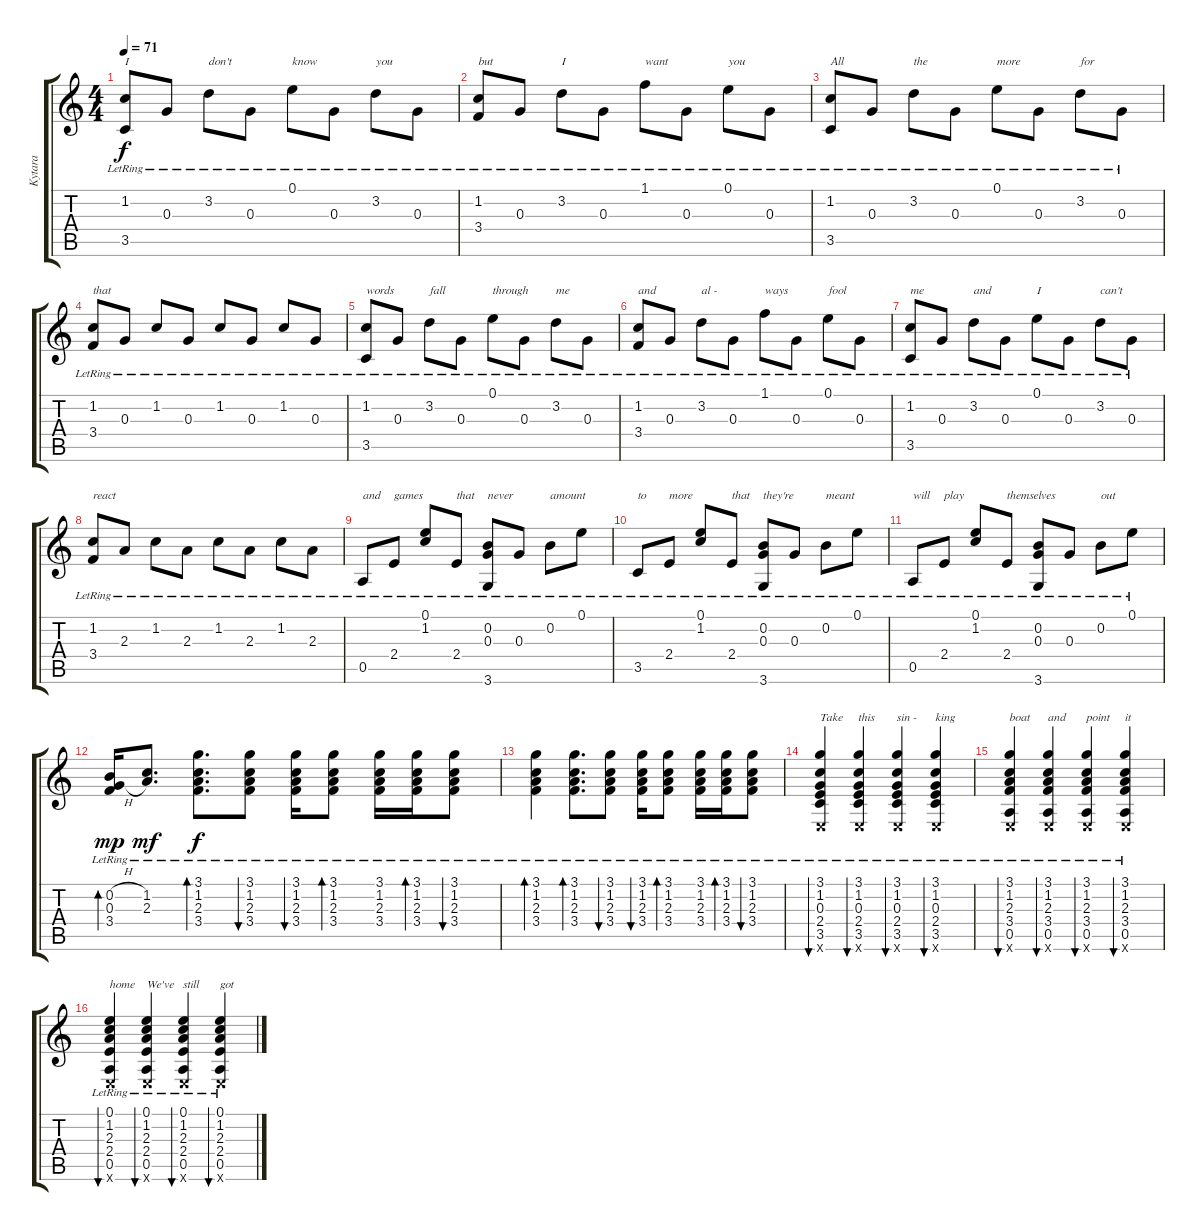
\track ("Kytara" "Kytara") {instrument acousticguitarsteel}
\staff {score tabs}
\tuning (E4 B3 G3 D3 A2 E2) {hide}
\ts (4 4)
\tempo 71
\clef g2
\ks c
(1.2{lr} 3.5{lr}).8{txt "I" dy f instrument acousticguitarsteel} 0.3{lr}.8 3.2{lr}.8{txt "don't"} 0.3{lr}.8 0.1{lr}.8{txt "know"} 0.3{lr}.8 3.2{lr}.8{txt "you"} 0.3{lr}.8 |
(1.2{lr} 3.4{lr}).8{txt "but"} 0.3{lr}.8 3.2{lr}.8{txt "I"} 0.3{lr}.8 1.1{lr}.8{txt "want"} 0.3{lr}.8 0.1{lr}.8{txt "you"} 0.3{lr}.8 |
(1.2{lr} 3.5{lr}).8{txt "All"} 0.3{lr}.8 3.2{lr}.8{txt "the"} 0.3{lr}.8 0.1{lr}.8{txt "more"} 0.3{lr}.8 3.2{lr}.8{txt "for"} 0.3{lr}.8 |
(1.2{lr} 3.4{lr}).8{txt "that"} 0.3{lr}.8 1.2{lr}.8 0.3{lr}.8 1.2{lr}.8 0.3{lr}.8 1.2{lr}.8 0.3{lr}.8 |
(1.2{lr} 3.5{lr}).8{txt "words"} 0.3{lr}.8 3.2{lr}.8{txt "fall"} 0.3{lr}.8 0.1{lr}.8{txt "through"} 0.3{lr}.8 3.2{lr}.8{txt "me"} 0.3{lr}.8 |
(1.2{lr} 3.4{lr}).8{txt "and"} 0.3{lr}.8 3.2{lr}.8{txt "al - "} 0.3{lr}.8 1.1{lr}.8{txt "ways"} 0.3{lr}.8 0.1{lr}.8{txt "fool"} 0.3{lr}.8 |
(1.2{lr} 3.5{lr}).8{txt "me"} 0.3{lr}.8 3.2{lr}.8{txt "and"} 0.3{lr}.8 0.1{lr}.8{txt "I"} 0.3{lr}.8 3.2{lr}.8{txt "can't"} 0.3{lr}.8 |
(1.2{lr} 3.4{lr}).8{txt "react"} 2.3{lr}.8 1.2{lr}.8 2.3{lr}.8 1.2{lr}.8 2.3{lr}.8 1.2{lr}.8 2.3{lr}.8 |
0.5{lr}.8{txt "and"} 2.4{lr}.8{txt "games"} (0.1{lr} 1.2{lr}).8 2.4{lr}.8{txt "that"} (0.2{lr} 0.3{lr} 3.6{lr}).8{txt "never"} 0.3{lr}.8 0.2{lr}.8{txt "amount"} 0.1{lr}.8 |
3.5{lr}.8{txt "to"} 2.4{lr}.8{txt "more"} (0.1{lr} 1.2{lr}).8 2.4{lr}.8{txt "that"} (0.2{lr} 0.3{lr} 3.6{lr}).8{txt "they're"} 0.3{lr}.8 0.2{lr}.8{txt "meant"} 0.1{lr}.8 |
0.5{lr}.8{txt "will"} 2.4{lr}.8{txt "play"} (0.1{lr} 1.2{lr}).8 2.4{lr}.8{txt "themselves"} (0.2{lr} 0.3{lr} 3.6{lr}).8 0.3{lr}.8 0.2{lr}.8{txt "out"} 0.1{lr}.8 |
(0.2{h lr} 0.3{h lr} 3.4{lr}).16{bd 240 dy mp} (1.2{lr} 2.3{lr}).8{d dy mf} (3.1{lr} 1.2{lr} 2.3{lr} 3.4{lr}).8{d bd 60 dy f} (3.1{lr} 1.2{lr} 2.3{lr} 3.4{lr}).8{bu 60} (3.1{lr} 1.2{lr} 2.3{lr} 3.4{lr}).16{bu 60} (3.1{lr} 1.2{lr} 2.3{lr} 3.4{lr}).8{bd 60} (3.1{lr} 1.2{lr} 2.3{lr} 3.4{lr}).16 (3.1{lr} 1.2{lr} 2.3{lr} 3.4{lr}).16{bd 60} (3.1{lr} 1.2{lr} 2.3{lr} 3.4{lr}).8{bu 60} |
(3.1{lr} 1.2{lr} 2.3{lr} 3.4{lr}).4{bd 60} (3.1{lr} 1.2{lr} 2.3{lr} 3.4{lr}).8{d bd 60} (3.1{lr} 1.2{lr} 2.3{lr} 3.4{lr}).8{bu 60} (3.1{lr} 1.2{lr} 2.3{lr} 3.4{lr}).16{bu 60} (3.1{lr} 1.2{lr} 2.3{lr} 3.4{lr}).8{bd 60} (3.1{lr} 1.2{lr} 2.3{lr} 3.4{lr}).16 (3.1{lr} 1.2{lr} 2.3{lr} 3.4{lr}).16{bd 60} (3.1{lr} 1.2{lr} 2.3{lr} 3.4{lr}).8{bu 60} |
(3.1{lr} 1.2{lr} 0.3{lr} 2.4{lr} 3.5{lr} 0.6{x}).4{bu 60 txt "Take"} (3.1{lr} 1.2{lr} 0.3{lr} 2.4{lr} 3.5{lr} 0.6{x}).4{bu 60 txt "this"} (3.1{lr} 1.2{lr} 0.3{lr} 2.4{lr} 3.5{lr} 0.6{x}).4{bu 60 txt "sin -"} (3.1{lr} 1.2{lr} 0.3{lr} 2.4{lr} 3.5{lr} 0.6{x}).4{bu 60 txt "king"} |
(3.1{lr} 1.2{lr} 2.3{lr} 3.4{lr} 0.5{lr} 0.6{x}).4{bu 60 txt "boat"} (3.1{lr} 1.2{lr} 2.3{lr} 3.4{lr} 0.5{lr} 0.6{x}).4{bu 60 txt "and"} (3.1{lr} 1.2{lr} 2.3{lr} 3.4{lr} 0.5{lr} 0.6{x}).4{bu 60 txt "point"} (3.1{lr} 1.2{lr} 2.3{lr} 3.4{lr} 0.5{lr} 0.6{x}).4{bu 60 txt "it"} |
(0.1{lr} 1.2{lr} 2.3{lr} 2.4{lr} 0.5{lr} 0.6{x}).4{bu 60 txt "home"} (0.1{lr} 1.2{lr} 2.3{lr} 2.4{lr} 0.5{lr} 0.6{x}).4{bu 60 txt "We've"} (0.1{lr} 1.2{lr} 2.3{lr} 2.4{lr} 0.5{lr} 0.6{x}).4{bu 60 txt "still"} (0.1{lr} 1.2{lr} 2.3{lr} 2.4{lr} 0.5{lr} 0.6{x}).4{bu 60 txt "got"}
